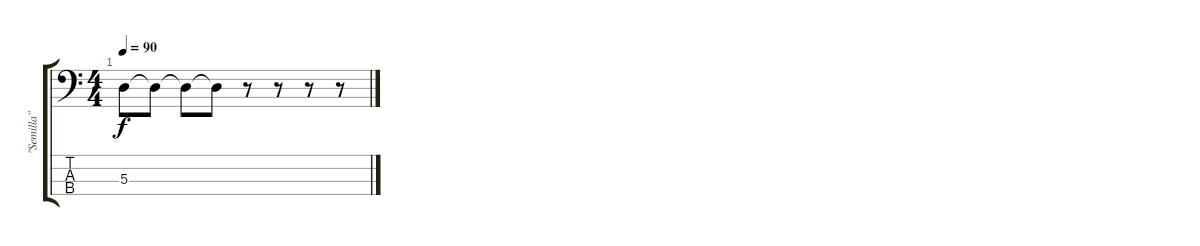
\track ("\"Semilla\" Bucciarelli" "\"Semilla\" ") {instrument electricbassfinger}
\staff {score tabs}
\tuning (G2 D2 A1 E1) {hide}
\ts (4 4)
\tempo 90
\clef f4
\ks c
5.3{t}.8{dy f} 5.3{t}.8 5.3{t}.8 5.3{t}.8 r.8 r.8 r.8 r.8
